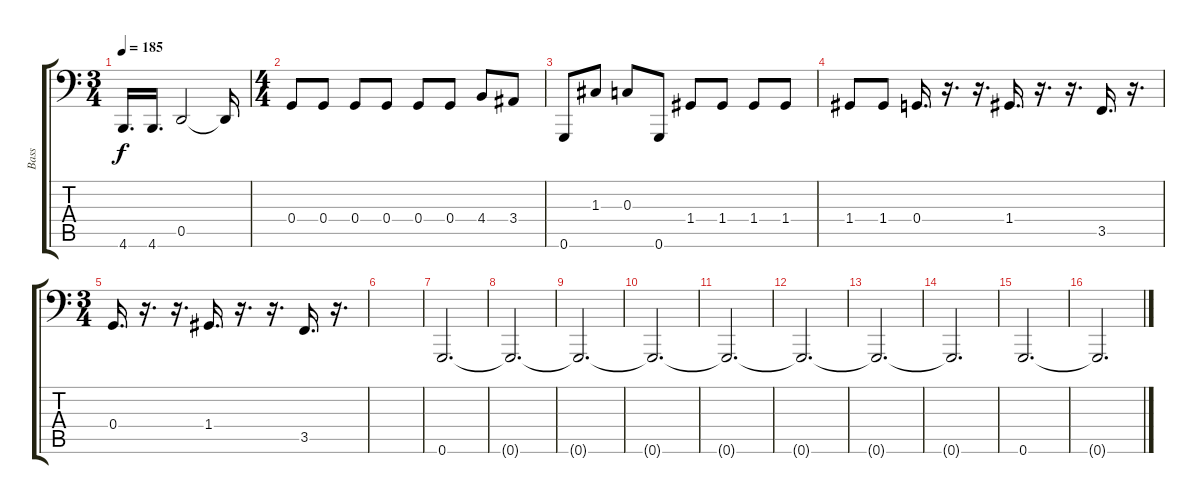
\track ("Bass" "Bass") {instrument electricbassfinger}
\staff {score tabs}
\tuning (A2 E2 C2 G1 D1 G0) {hide}
\ts (3 4)
\tempo 185
\clef f4
\ks c
4.6.16{d dy f} 4.6.16{d} 0.5.2 0.5{t}.16 |
\ts (4 4)
0.4.8 0.4.8 0.4.8 0.4.8 0.4.8 0.4.8 4.4.8 3.4.8 |
0.6.8 1.3.8 0.3.8 0.6.8 1.4.8 1.4.8 1.4.8 1.4.8 |
1.4.8 1.4.8 0.4.16{d} r.16{d} r.16{d} 1.4.16{d} r.16{d} r.16{d} 3.5.16{d} r.16{d} |
\ts (3 4)
0.4.16{d} r.16{d} r.16{d} 1.4.16{d} r.16{d} r.16{d} 3.5.16{d} r.16{d} |
|
0.6.2{d} |
0.6{t}.2{d} |
0.6{t}.2{d} |
0.6{t}.2{d} |
0.6{t}.2{d} |
0.6{t}.2{d} |
0.6{t}.2{d} |
0.6{t}.2{d} |
0.6.2{d} |
0.6{t}.2{d}
